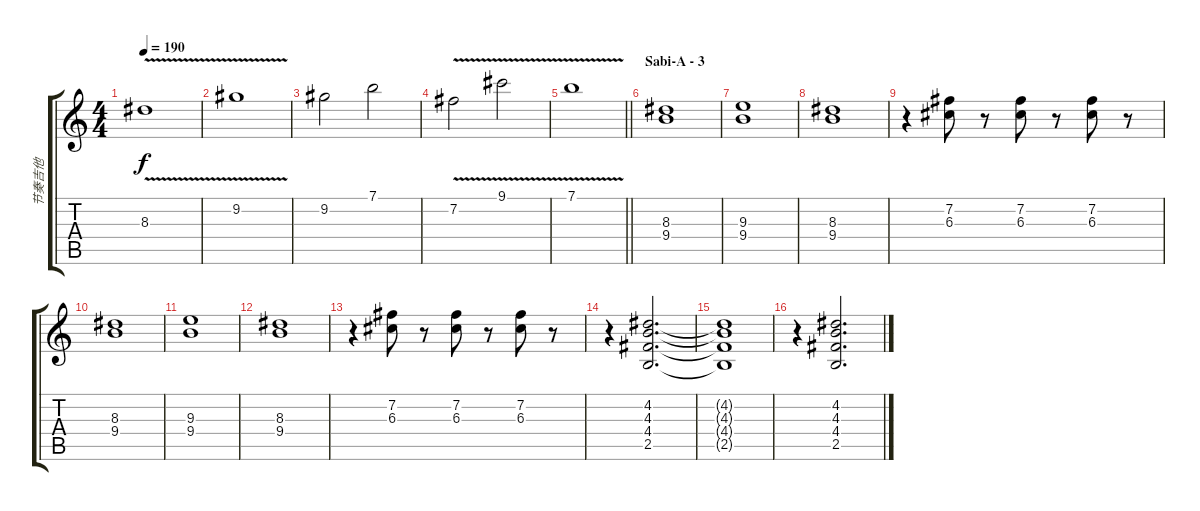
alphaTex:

\track ("节奏吉他" "节奏吉他") {instrument distortionguitar}
\staff {score tabs}
\tuning (E4 B3 G3 D3 A2 E2) {hide}
\ts (4 4)
\tempo 190
\clef g2
\ks c
8.3{v}.1{dy f} |
9.2{v}.1 |
9.2.2 7.1.2 |
7.2{v}.2 9.1{v}.2 |
\barLineRight lightlight
7.1{v}.1 |
\section ("" "Sabi-A - 3")
(8.3 9.4).1 |
(9.3 9.4).1 |
(8.3 9.4).1 |
r.4 (7.2 6.3).8 r.8 (7.2 6.3).8 r.8 (7.2 6.3).8 r.8 |
(8.3 9.4).1 |
(9.3 9.4).1 |
(8.3 9.4).1 |
r.4 (7.2 6.3).8 r.8 (7.2 6.3).8 r.8 (7.2 6.3).8 r.8 |
r.4 (4.2 4.3 4.4 2.5).2{d} |
(4.2{t} 4.3{t} 4.4{t} 2.5{t}).1 |
r.4 (4.2 4.3 4.4 2.5).2{d}
